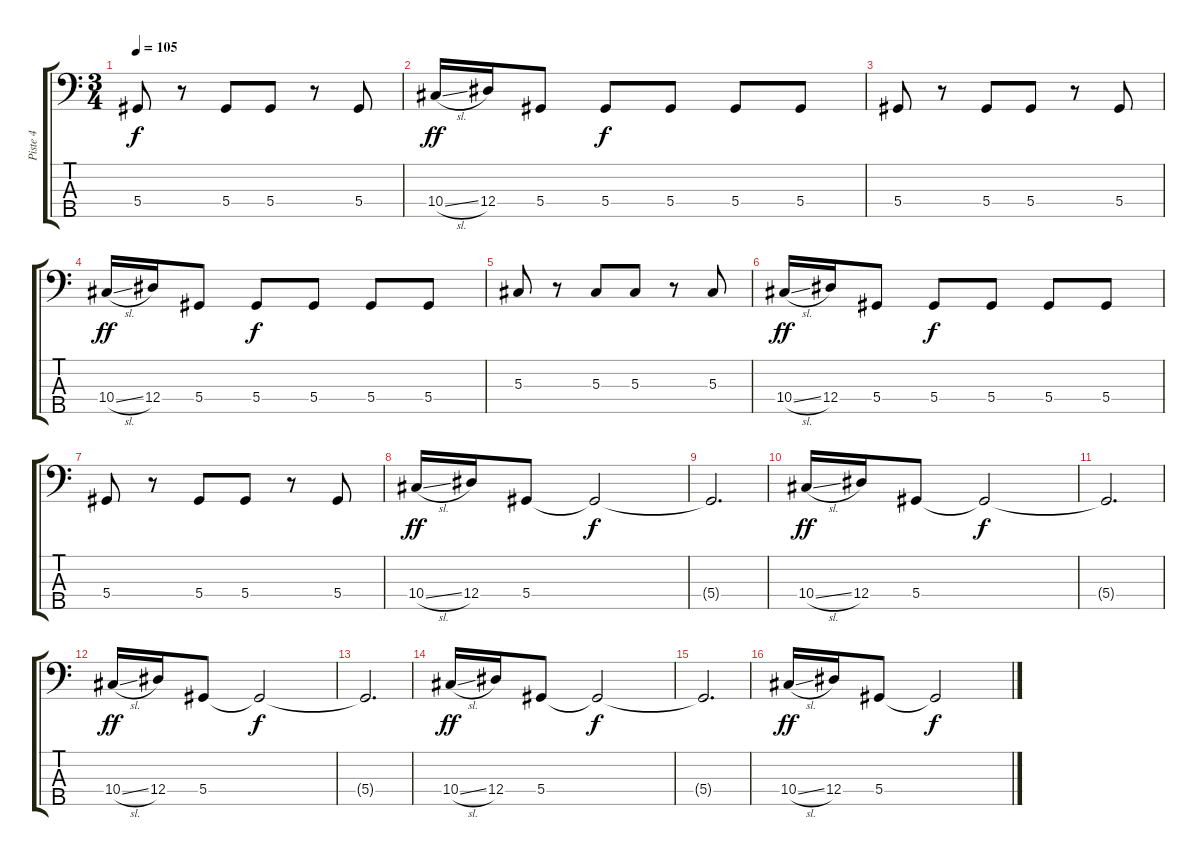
\track ("Piste 4" "Piste 4") {instrument electricbassfinger}
\staff {score tabs}
\tuning (Gb2 Db2 Ab1 Eb1 Bb0) {hide}
\ts (3 4)
\tempo 105
\clef f4
\ks c
5.4.8{dy f} r.8 5.4.8 5.4.8 r.8 5.4.8 |
10.4{sl}.16{dy ff} 12.4.16 5.4.8 5.4.8{dy f} 5.4.8 5.4.8 5.4.8 |
5.4.8 r.8 5.4.8 5.4.8 r.8 5.4.8 |
10.4{sl}.16{dy ff} 12.4.16 5.4.8 5.4.8{dy f} 5.4.8 5.4.8 5.4.8 |
5.3.8 r.8 5.3.8 5.3.8 r.8 5.3.8 |
10.4{sl}.16{dy ff} 12.4.16 5.4.8 5.4.8{dy f} 5.4.8 5.4.8 5.4.8 |
5.4.8 r.8 5.4.8 5.4.8 r.8 5.4.8 |
10.4{sl}.16{dy ff} 12.4.16 5.4.8 5.4{t}.2{dy f} |
5.4{t}.2{d} |
10.4{sl}.16{dy ff} 12.4.16 5.4.8 5.4{t}.2{dy f} |
5.4{t}.2{d} |
10.4{sl}.16{dy ff} 12.4.16 5.4.8 5.4{t}.2{dy f} |
5.4{t}.2{d} |
10.4{sl}.16{dy ff} 12.4.16 5.4.8 5.4{t}.2{dy f} |
5.4{t}.2{d} |
10.4{sl}.16{dy ff} 12.4.16 5.4.8 5.4{t}.2{dy f}
